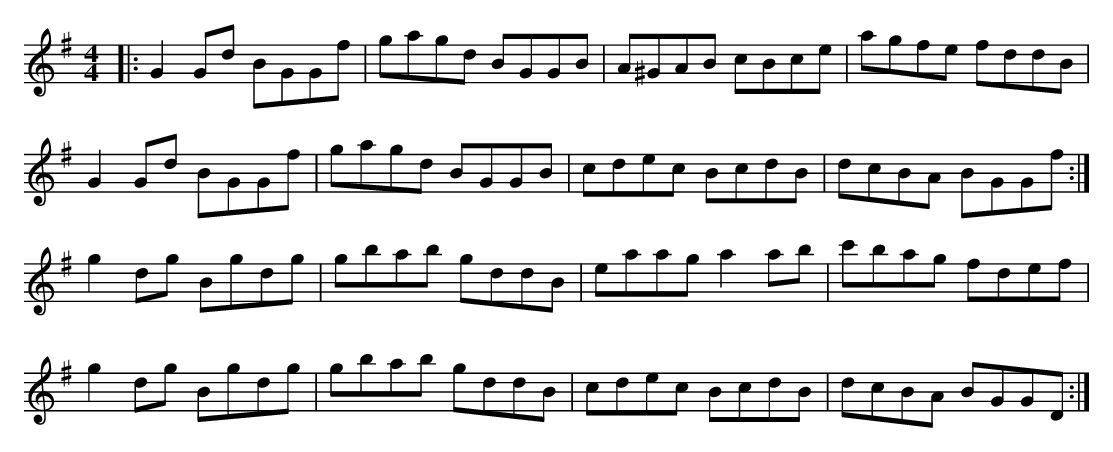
X:1
M:4/4
K:G
|:G2Gd BGGf|gagd BGGB|A^GAB cBce|agfe fddB|
G2Gd BGGf|gagd BGGB|cdec BcdB|dcBA BGGf:|
g2dg Bgdg|gbab gddB|eaag a2ab|c'bag fdef|
g2dg Bgdg|gbab gddB|cdec BcdB|dcBA BGGD:|
